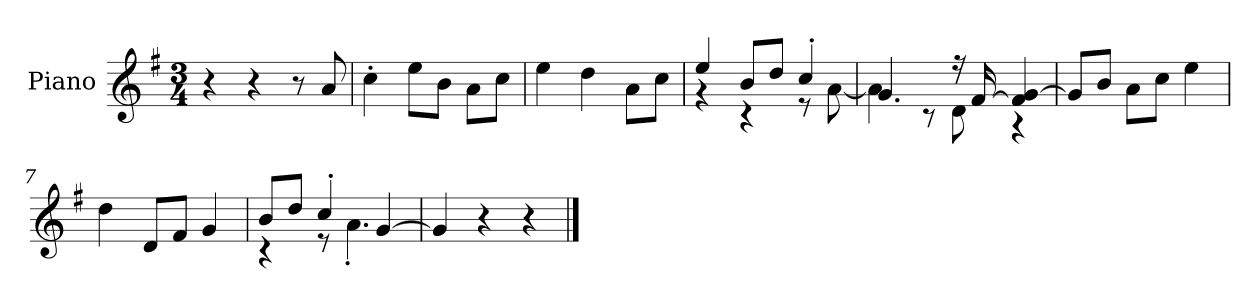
**kern
*part1
*staff1
*I"Piano
*I'P-no
*clefG2
*k[f#]
*M3/4
*MM172
=1
4r
4r
8r
8a/
=2
4cc'\
8ee\L
8b\J
8a\L
8cc\J
=3
4ee\
4dd\
8a\L
8cc\J
=4
*^
4ee/	4r
8b/L	4r
8dd/J	.
4cc'/	8r
.	[8a\
=5	=5
4.g/	4a\]
.	8r
16r	8d\
[16f#/	.
4f#/] [4g/	4r
*v	*v
=6
8g/L]
8b/J
8a\L
8cc\J
4ee\
=7
4dd\
8d/L
8f#/J
4g/
!!LO:LB:g=z
=8
*^
8b/L	4r
8dd/J	.
4cc'/	8r
.	4.a'\
[4g/	.
*v	*v
=9
4g/]
4r
4r
==
*-
